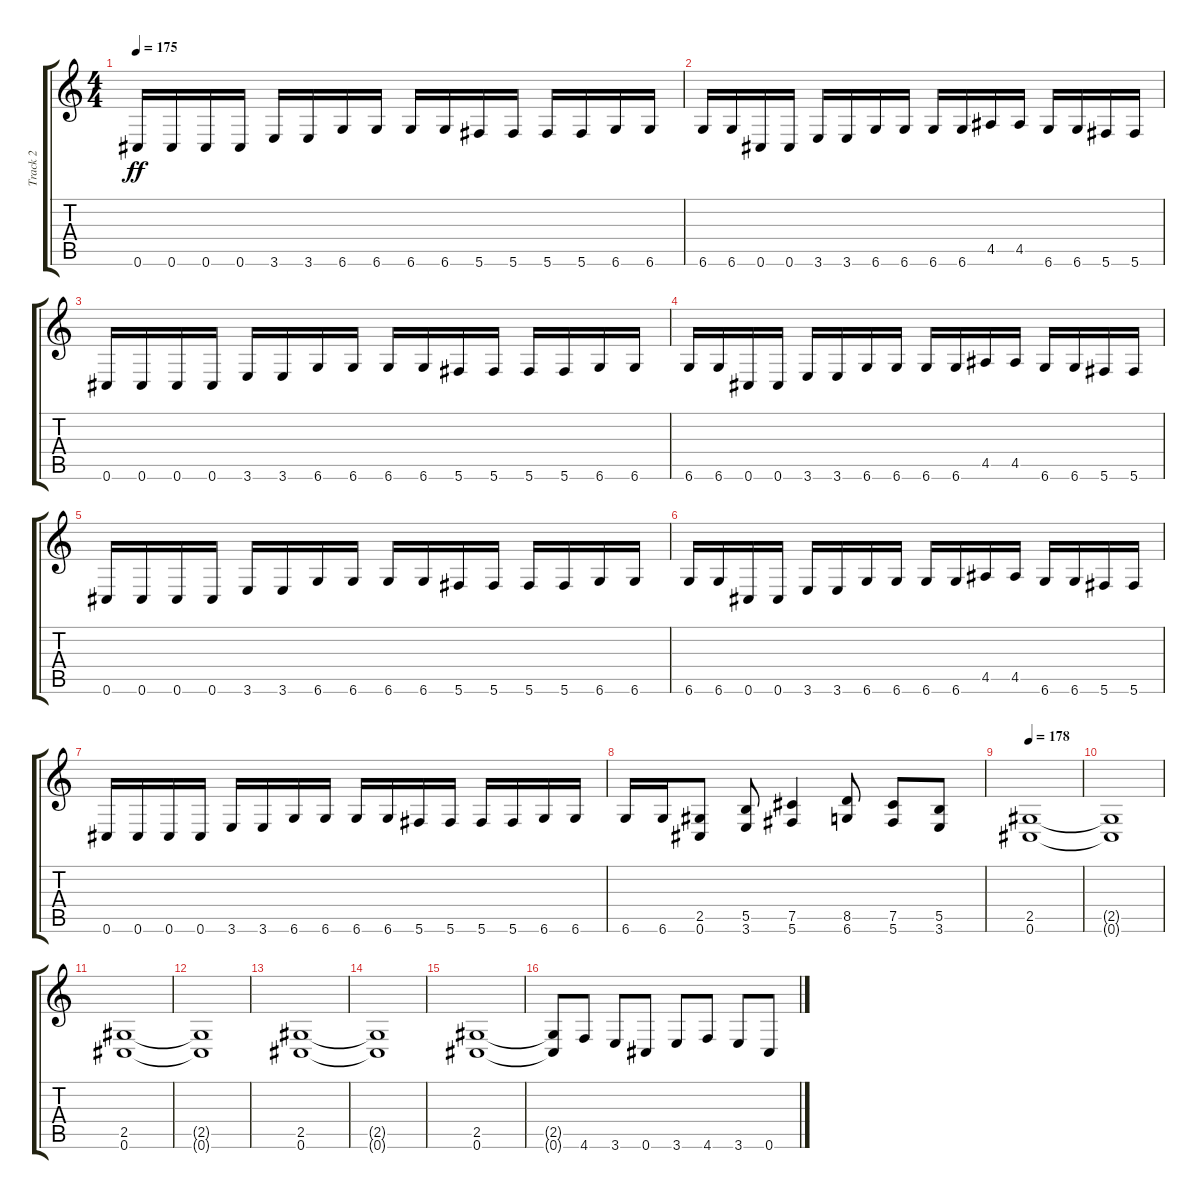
\track ("Track 2" "Track 2") {instrument distortionguitar}
\staff {score tabs}
\tuning (Db4 Ab3 E3 B2 Gb2 Db2) {hide}
\ts (4 4)
\tempo 175
\clef g2
\ks c
0.6.16{dy ff} 0.6.16 0.6.16 0.6.16 3.6.16 3.6.16 6.6.16 6.6.16 6.6.16 6.6.16 5.6.16 5.6.16 5.6.16 5.6.16 6.6.16 6.6.16 |
6.6.16 6.6.16 0.6.16 0.6.16 3.6.16 3.6.16 6.6.16 6.6.16 6.6.16 6.6.16 4.5.16 4.5.16 6.6.16 6.6.16 5.6.16 5.6.16 |
0.6.16 0.6.16 0.6.16 0.6.16 3.6.16 3.6.16 6.6.16 6.6.16 6.6.16 6.6.16 5.6.16 5.6.16 5.6.16 5.6.16 6.6.16 6.6.16 |
6.6.16 6.6.16 0.6.16 0.6.16 3.6.16 3.6.16 6.6.16 6.6.16 6.6.16 6.6.16 4.5.16 4.5.16 6.6.16 6.6.16 5.6.16 5.6.16 |
0.6.16 0.6.16 0.6.16 0.6.16 3.6.16 3.6.16 6.6.16 6.6.16 6.6.16 6.6.16 5.6.16 5.6.16 5.6.16 5.6.16 6.6.16 6.6.16 |
6.6.16 6.6.16 0.6.16 0.6.16 3.6.16 3.6.16 6.6.16 6.6.16 6.6.16 6.6.16 4.5.16 4.5.16 6.6.16 6.6.16 5.6.16 5.6.16 |
0.6.16 0.6.16 0.6.16 0.6.16 3.6.16 3.6.16 6.6.16 6.6.16 6.6.16 6.6.16 5.6.16 5.6.16 5.6.16 5.6.16 6.6.16 6.6.16 |
6.6.16 6.6.16 (2.5 0.6).8 (5.5 3.6).8 (7.5 5.6).4 (8.5 6.6).8 (7.5 5.6).8 (5.5 3.6).8 |
\tempo 178
(2.5 0.6).1 |
(2.5{t} 0.6{t}).1 |
(2.5 0.6).1 |
(2.5{t} 0.6{t}).1 |
(2.5 0.6).1 |
(2.5{t} 0.6{t}).1 |
(2.5 0.6).1 |
(2.5{t} 0.6{t}).8 4.6.8 3.6.8 0.6.8 3.6.8 4.6.8 3.6.8 0.6.8
